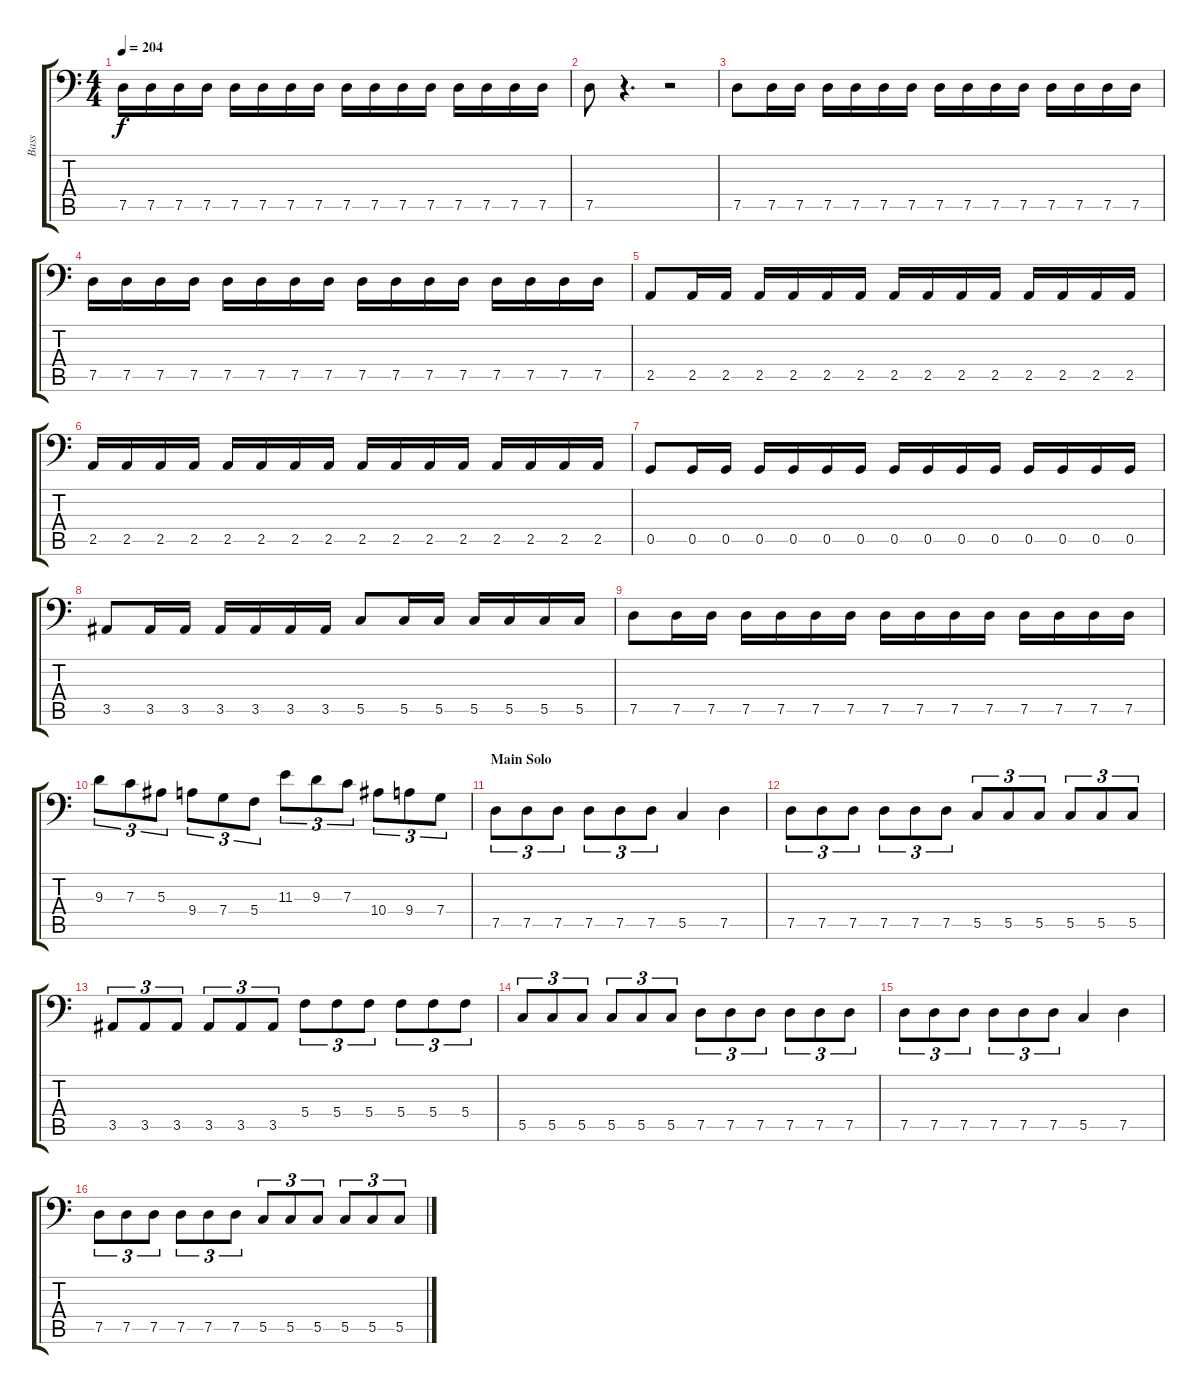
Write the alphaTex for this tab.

\track ("Bass" "Bass") {instrument electricbasspick}
\staff {score tabs}
\tuning (D3 A2 F2 C2 G1 D1) {hide}
\ts (4 4)
\tempo 204
\clef f4
\ks c
7.5.16{dy f} 7.5.16 7.5.16 7.5.16 7.5.16 7.5.16 7.5.16 7.5.16 7.5.16 7.5.16 7.5.16 7.5.16 7.5.16 7.5.16 7.5.16 7.5.16 |
7.5.8 r.4{d} r.2 |
7.5.8 7.5.16 7.5.16 7.5.16 7.5.16 7.5.16 7.5.16 7.5.16 7.5.16 7.5.16 7.5.16 7.5.16 7.5.16 7.5.16 7.5.16 |
7.5.16 7.5.16 7.5.16 7.5.16 7.5.16 7.5.16 7.5.16 7.5.16 7.5.16 7.5.16 7.5.16 7.5.16 7.5.16 7.5.16 7.5.16 7.5.16 |
2.5.8 2.5.16 2.5.16 2.5.16 2.5.16 2.5.16 2.5.16 2.5.16 2.5.16 2.5.16 2.5.16 2.5.16 2.5.16 2.5.16 2.5.16 |
2.5.16 2.5.16 2.5.16 2.5.16 2.5.16 2.5.16 2.5.16 2.5.16 2.5.16 2.5.16 2.5.16 2.5.16 2.5.16 2.5.16 2.5.16 2.5.16 |
0.5.8 0.5.16 0.5.16 0.5.16 0.5.16 0.5.16 0.5.16 0.5.16 0.5.16 0.5.16 0.5.16 0.5.16 0.5.16 0.5.16 0.5.16 |
3.5.8 3.5.16 3.5.16 3.5.16 3.5.16 3.5.16 3.5.16 5.5.8 5.5.16 5.5.16 5.5.16 5.5.16 5.5.16 5.5.16 |
7.5.8 7.5.16 7.5.16 7.5.16 7.5.16 7.5.16 7.5.16 7.5.16 7.5.16 7.5.16 7.5.16 7.5.16 7.5.16 7.5.16 7.5.16 |
9.3.8{tu (3 2)} 7.3.8{tu (3 2)} 5.3.8{tu (3 2)} 9.4.8{tu (3 2)} 7.4.8{tu (3 2)} 5.4.8{tu (3 2)} 11.3.8{tu (3 2)} 9.3.8{tu (3 2)} 7.3.8{tu (3 2)} 10.4.8{tu (3 2)} 9.4.8{tu (3 2)} 7.4.8{tu (3 2)} |
\section ("" "Main Solo")
7.5.8{tu (3 2)} 7.5.8{tu (3 2)} 7.5.8{tu (3 2)} 7.5.8{tu (3 2)} 7.5.8{tu (3 2)} 7.5.8{tu (3 2)} 5.5.4 7.5.4 |
7.5.8{tu (3 2)} 7.5.8{tu (3 2)} 7.5.8{tu (3 2)} 7.5.8{tu (3 2)} 7.5.8{tu (3 2)} 7.5.8{tu (3 2)} 5.5.8{tu (3 2)} 5.5.8{tu (3 2)} 5.5.8{tu (3 2)} 5.5.8{tu (3 2)} 5.5.8{tu (3 2)} 5.5.8{tu (3 2)} |
3.5.8{tu (3 2)} 3.5.8{tu (3 2)} 3.5.8{tu (3 2)} 3.5.8{tu (3 2)} 3.5.8{tu (3 2)} 3.5.8{tu (3 2)} 5.4.8{tu (3 2)} 5.4.8{tu (3 2)} 5.4.8{tu (3 2)} 5.4.8{tu (3 2)} 5.4.8{tu (3 2)} 5.4.8{tu (3 2)} |
5.5.8{tu (3 2)} 5.5.8{tu (3 2)} 5.5.8{tu (3 2)} 5.5.8{tu (3 2)} 5.5.8{tu (3 2)} 5.5.8{tu (3 2)} 7.5.8{tu (3 2)} 7.5.8{tu (3 2)} 7.5.8{tu (3 2)} 7.5.8{tu (3 2)} 7.5.8{tu (3 2)} 7.5.8{tu (3 2)} |
7.5.8{tu (3 2)} 7.5.8{tu (3 2)} 7.5.8{tu (3 2)} 7.5.8{tu (3 2)} 7.5.8{tu (3 2)} 7.5.8{tu (3 2)} 5.5.4 7.5.4 |
7.5.8{tu (3 2)} 7.5.8{tu (3 2)} 7.5.8{tu (3 2)} 7.5.8{tu (3 2)} 7.5.8{tu (3 2)} 7.5.8{tu (3 2)} 5.5.8{tu (3 2)} 5.5.8{tu (3 2)} 5.5.8{tu (3 2)} 5.5.8{tu (3 2)} 5.5.8{tu (3 2)} 5.5.8{tu (3 2)}
